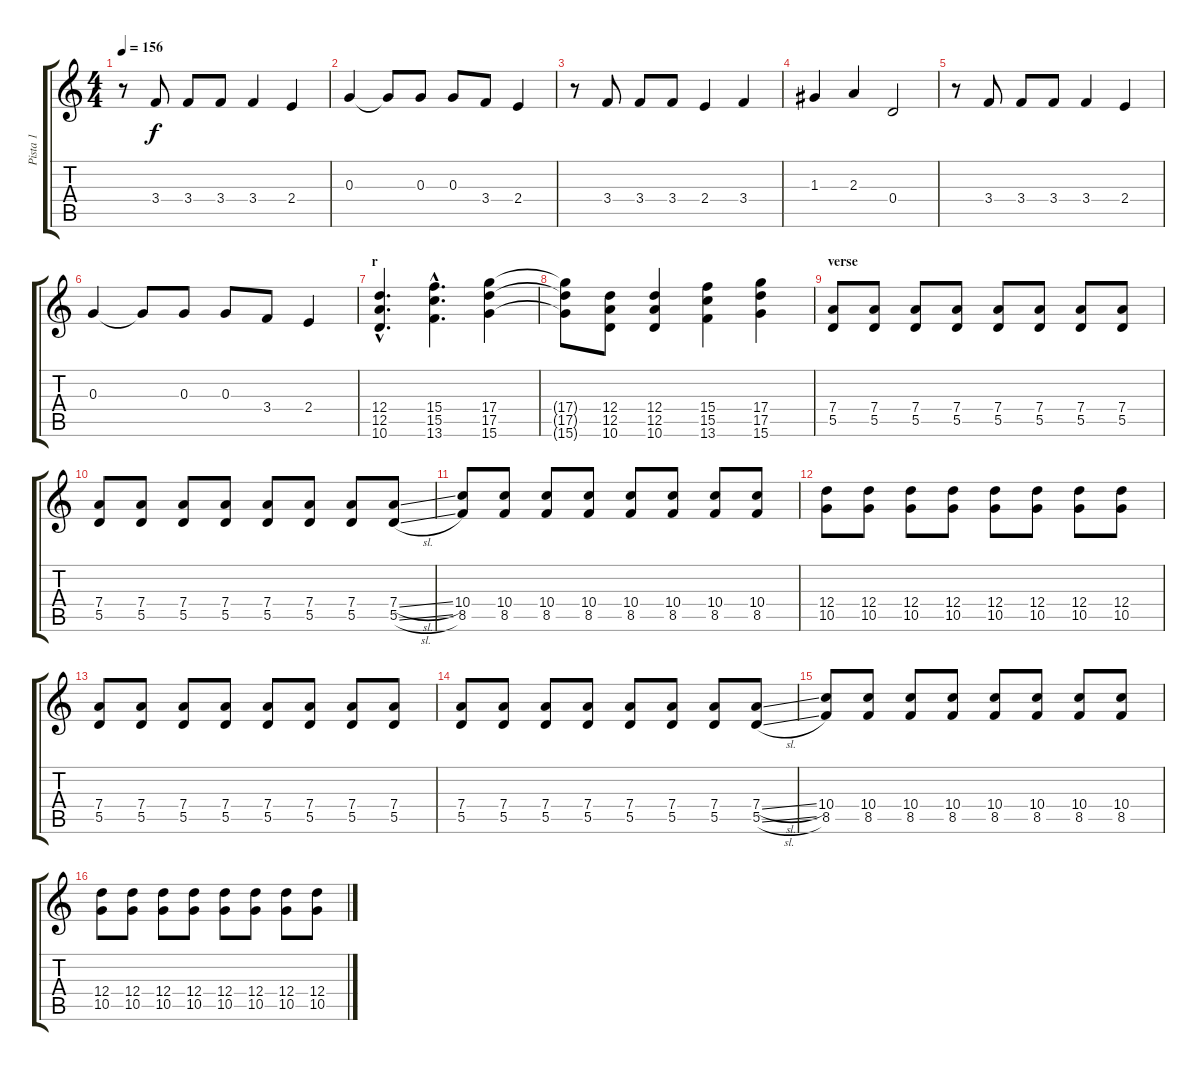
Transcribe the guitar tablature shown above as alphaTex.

\track ("Pista 1" "Pista 1") {instrument distortionguitar}
\staff {score tabs}
\tuning (E4 B3 G3 D3 A2 E2) {hide}
\ts (4 4)
\tempo 156
\clef g2
\ks c
r.8{dy f} 3.4.8 3.4.8 3.4.8 3.4.4 2.4.4 |
0.3.4 0.3{t}.8 0.3.8 0.3.8 3.4.8 2.4.4 |
r.8{volume 14} 3.4.8 3.4.8 3.4.8 2.4.4 3.4.4 |
1.3.4 2.3.4 0.4.2 |
r.8 3.4.8 3.4.8 3.4.8 3.4.4 2.4.4 |
0.3.4 0.3{t}.8 0.3.8 0.3.8 3.4.8 2.4.4 |
\section ("" "r")
(12.4{hac} 12.5{hac} 10.6{hac}).4{d volume 9} (15.4{hac} 15.5{hac} 13.6{hac}).4{d} (17.4 17.5 15.6).4 |
(17.4{t} 17.5{t} 15.6{t}).8 (12.4 12.5 10.6).8 (12.4 12.5 10.6).4 (15.4 15.5 13.6).4 (17.4 17.5 15.6).4 |
\section ("" "verse")
(7.4 5.5).8{instrument electricguitarclean} (7.4 5.5).8 (7.4 5.5).8 (7.4 5.5).8 (7.4 5.5).8 (7.4 5.5).8 (7.4 5.5).8 (7.4 5.5).8 |
(7.4 5.5).8 (7.4 5.5).8 (7.4 5.5).8 (7.4 5.5).8 (7.4 5.5).8 (7.4 5.5).8 (7.4 5.5).8 (7.4{sl} 5.5{sl}).8 |
(10.4 8.5).8 (10.4 8.5).8 (10.4 8.5).8 (10.4 8.5).8 (10.4 8.5).8 (10.4 8.5).8 (10.4 8.5).8 (10.4 8.5).8 |
(12.4 10.5).8 (12.4 10.5).8 (12.4 10.5).8 (12.4 10.5).8 (12.4 10.5).8 (12.4 10.5).8 (12.4 10.5).8 (12.4 10.5).8 |
(7.4 5.5).8{instrument electricguitarclean} (7.4 5.5).8 (7.4 5.5).8 (7.4 5.5).8 (7.4 5.5).8 (7.4 5.5).8 (7.4 5.5).8 (7.4 5.5).8 |
(7.4 5.5).8 (7.4 5.5).8 (7.4 5.5).8 (7.4 5.5).8 (7.4 5.5).8 (7.4 5.5).8 (7.4 5.5).8 (7.4{sl} 5.5{sl}).8 |
(10.4 8.5).8 (10.4 8.5).8 (10.4 8.5).8 (10.4 8.5).8 (10.4 8.5).8 (10.4 8.5).8 (10.4 8.5).8 (10.4 8.5).8 |
(12.4 10.5).8 (12.4 10.5).8 (12.4 10.5).8 (12.4 10.5).8 (12.4 10.5).8 (12.4 10.5).8 (12.4 10.5).8 (12.4 10.5).8
